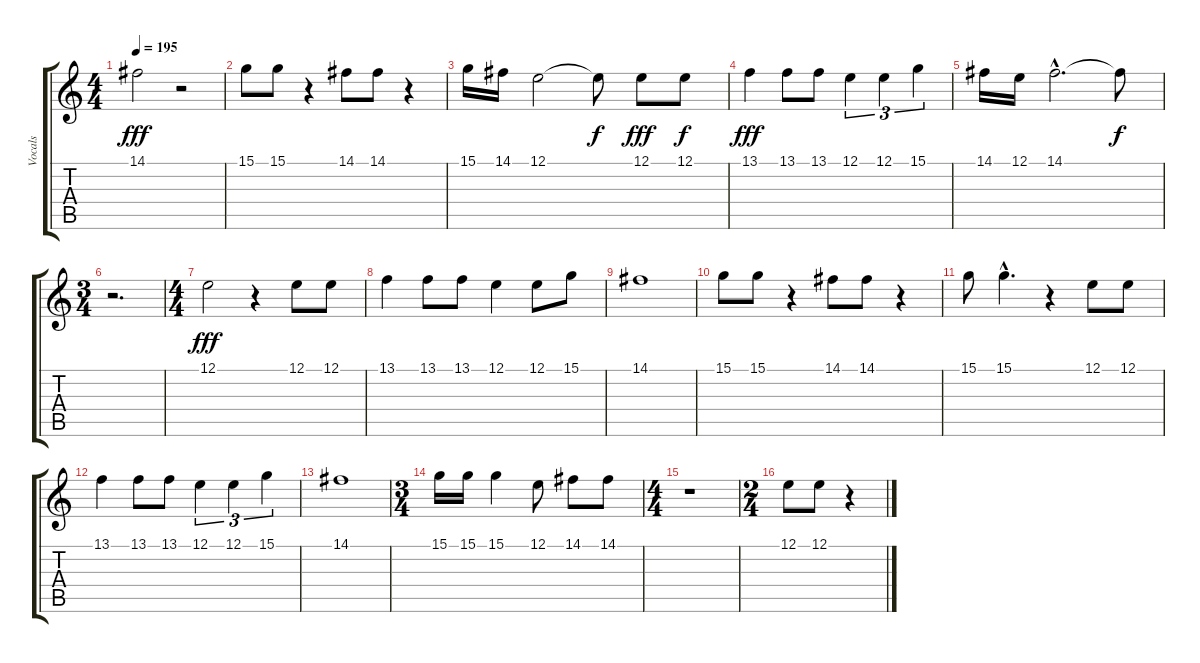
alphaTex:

\track ("Vocals" "Vocals") {instrument lead1square}
\staff {score tabs}
\tuning (E4 B3 G3 D3 A2 E2) {hide}
\ts (4 4)
\tempo 195
\clef g2
\ks c
14.1.2{dy fff} r.2 |
15.1.8 15.1.8 r.4 14.1.8 14.1.8 r.4 |
15.1.16 14.1.16 12.1.2 12.1{t}.8{dy f} 12.1.8{dy fff} 12.1.8{dy f} |
13.1.4{dy fff} 13.1.8 13.1.8 12.1.4{tu (3 2)} 12.1.4{tu (3 2)} 15.1.4{tu (3 2)} |
14.1.16 12.1.16 14.1{hac}.2{d} 14.1{t}.8{dy f} |
\ts (3 4)
r.2{d} |
\ts (4 4)
12.1.2{dy fff} r.4 12.1.8 12.1.8 |
13.1.4 13.1.8 13.1.8 12.1.4 12.1.8 15.1.8 |
14.1.1 |
15.1.8 15.1.8 r.4 14.1.8 14.1.8 r.4 |
15.1.8 15.1{hac}.4{d} r.4 12.1.8 12.1.8 |
13.1.4 13.1.8 13.1.8 12.1.4{tu (3 2)} 12.1.4{tu (3 2)} 15.1.4{tu (3 2)} |
14.1.1 |
\ts (3 4)
15.1.16 15.1.16 15.1.4 12.1.8 14.1.8 14.1.8 |
\ts (4 4)
r.1 |
\ts (2 4)
12.1.8 12.1.8 r.4
